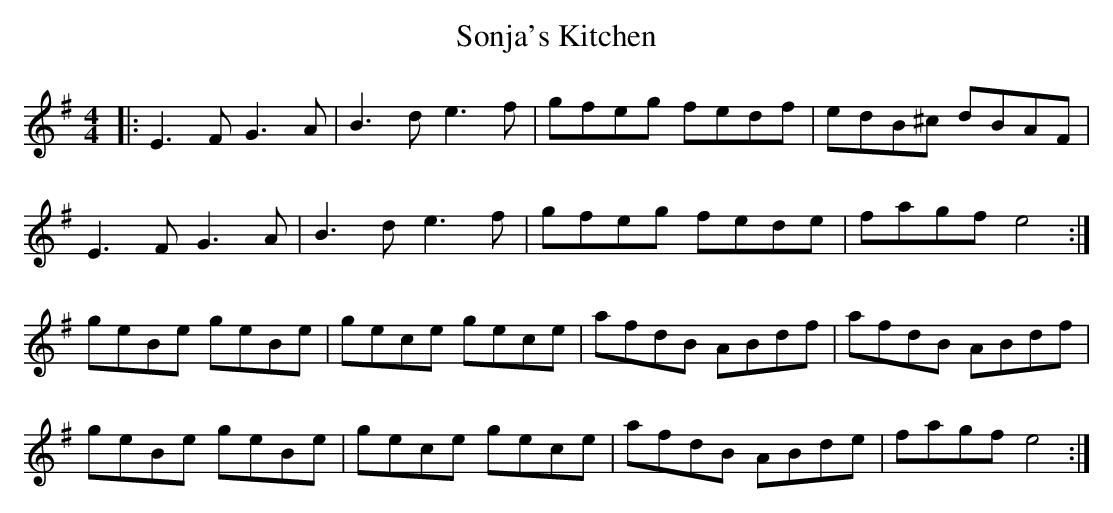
X:1
T: Sonja's Kitchen
M: 4/4
L: 1/8
K: Emin
|:E3F G3A|B3d e3f|gfeg fedf|edB^c dBAF|
E3F G3A|B3d e3f|gfeg fede|fagf e4:|
geBe geBe|gece gece|afdB ABdf|afdB ABdf|
geBe geBe|gece gece|afdB ABde|fagf e4:|
